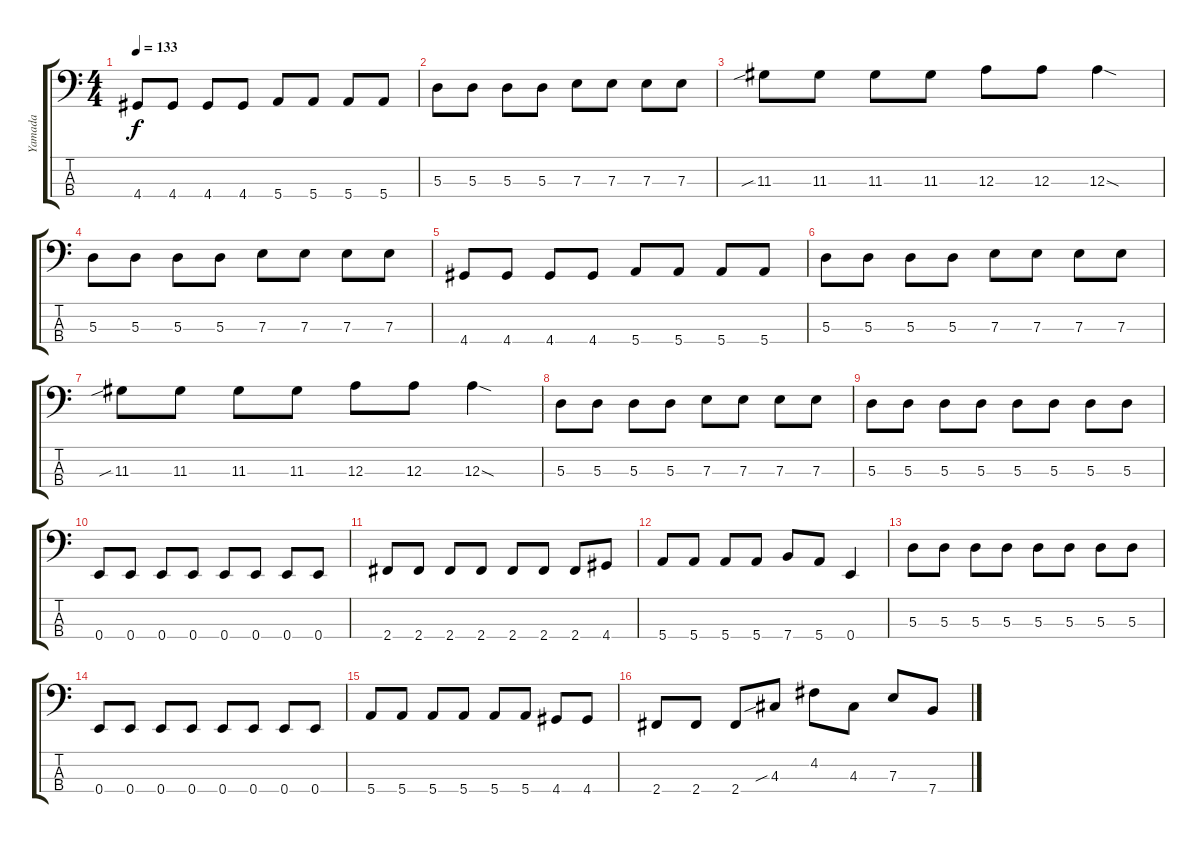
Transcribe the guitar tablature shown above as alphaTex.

\track ("Yamada" "Yamada") {instrument electricbasspick}
\staff {score tabs}
\tuning (G2 D2 A1 E1) {hide}
\ts (4 4)
\tempo 133
\clef f4
\ks c
4.4.8{dy f} 4.4.8 4.4.8 4.4.8 5.4.8 5.4.8 5.4.8 5.4.8 |
5.3.8 5.3.8 5.3.8 5.3.8 7.3.8 7.3.8 7.3.8 7.3.8 |
11.3{sib}.8 11.3.8 11.3.8 11.3.8 12.3.8 12.3.8 12.3{sod}.4 |
5.3.8 5.3.8 5.3.8 5.3.8 7.3.8 7.3.8 7.3.8 7.3.8 |
4.4.8 4.4.8 4.4.8 4.4.8 5.4.8 5.4.8 5.4.8 5.4.8 |
5.3.8 5.3.8 5.3.8 5.3.8 7.3.8 7.3.8 7.3.8 7.3.8 |
11.3{sib}.8 11.3.8 11.3.8 11.3.8 12.3.8 12.3.8 12.3{sod}.4 |
5.3.8 5.3.8 5.3.8 5.3.8 7.3.8 7.3.8 7.3.8 7.3.8 |
5.3.8 5.3.8 5.3.8 5.3.8 5.3.8 5.3.8 5.3.8 5.3.8 |
0.4.8 0.4.8 0.4.8 0.4.8 0.4.8 0.4.8 0.4.8 0.4.8 |
2.4.8 2.4.8 2.4.8 2.4.8 2.4.8 2.4.8 2.4.8 4.4.8 |
5.4.8 5.4.8 5.4.8 5.4.8 7.4.8 5.4.8 0.4.4 |
5.3.8 5.3.8 5.3.8 5.3.8 5.3.8 5.3.8 5.3.8 5.3.8 |
0.4.8 0.4.8 0.4.8 0.4.8 0.4.8 0.4.8 0.4.8 0.4.8 |
5.4.8 5.4.8 5.4.8 5.4.8 5.4.8 5.4.8 4.4.8 4.4.8 |
2.4.8 2.4.8 2.4.8 4.3{sib}.8 4.2.8 4.3.8 7.3.8 7.4.8
